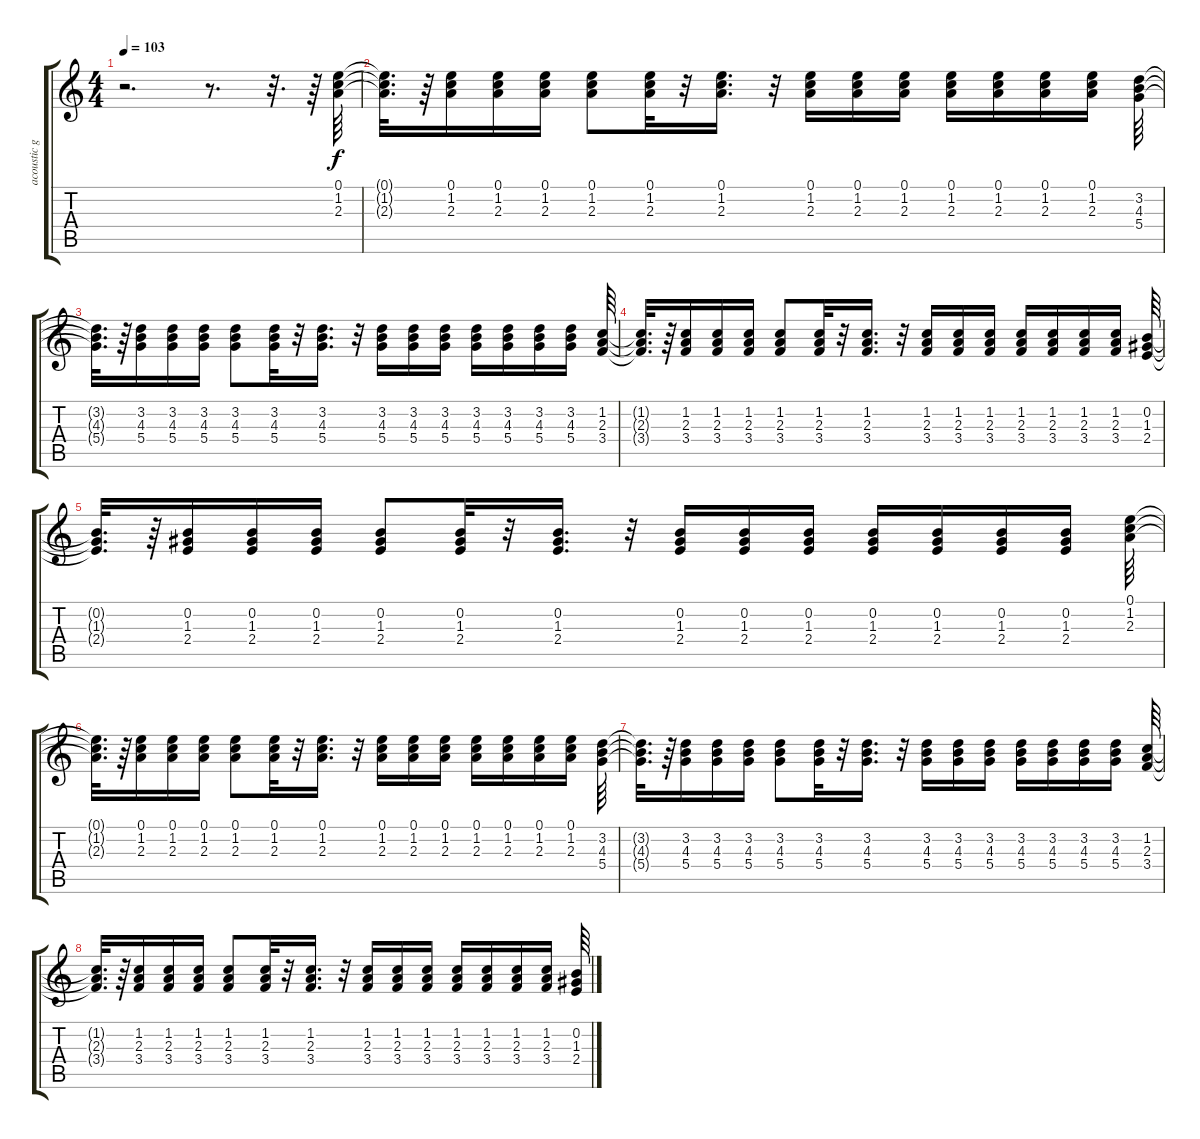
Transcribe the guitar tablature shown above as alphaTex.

\track ("acoustic guitar" "acoustic g") {instrument acousticguitarsteel}
\staff {score tabs}
\tuning (E4 B3 G3 D3 A2 E2) {hide}
\ts (4 4)
\tempo 103
\clef g2
\ks c
r.2{d dy f} r.8{d} r.32{d} r.64 (0.1 1.2 2.3).64 |
(0.1{t} 1.2{t} 2.3{t}).32{d} r.64 (0.1 1.2 2.3).16 (0.1 1.2 2.3).16 (0.1 1.2 2.3).16 (0.1 1.2 2.3).8 (0.1 1.2 2.3).32 r.32 (0.1 1.2 2.3).16{d} r.32 (0.1 1.2 2.3).16 (0.1 1.2 2.3).16 (0.1 1.2 2.3).16 (0.1 1.2 2.3).16 (0.1 1.2 2.3).16 (0.1 1.2 2.3).16 (0.1 1.2 2.3).16 (3.2 4.3 5.4).64 |
(3.2{t} 4.3{t} 5.4{t}).32{d} r.64 (3.2 4.3 5.4).16 (3.2 4.3 5.4).16 (3.2 4.3 5.4).16 (3.2 4.3 5.4).8 (3.2 4.3 5.4).32 r.32 (3.2 4.3 5.4).16{d} r.32 (3.2 4.3 5.4).16 (3.2 4.3 5.4).16 (3.2 4.3 5.4).16 (3.2 4.3 5.4).16 (3.2 4.3 5.4).16 (3.2 4.3 5.4).16 (3.2 4.3 5.4).16 (1.2 2.3 3.4).64 |
(1.2{t} 2.3{t} 3.4{t}).32{d} r.64 (1.2 2.3 3.4).16 (1.2 2.3 3.4).16 (1.2 2.3 3.4).16 (1.2 2.3 3.4).8 (1.2 2.3 3.4).32 r.32 (1.2 2.3 3.4).16{d} r.32 (1.2 2.3 3.4).16 (1.2 2.3 3.4).16 (1.2 2.3 3.4).16 (1.2 2.3 3.4).16 (1.2 2.3 3.4).16 (1.2 2.3 3.4).16 (1.2 2.3 3.4).16 (0.2 1.3 2.4).64 |
(0.2{t} 1.3{t} 2.4{t}).32{d} r.64 (0.2 1.3 2.4).16 (0.2 1.3 2.4).16 (0.2 1.3 2.4).16 (0.2 1.3 2.4).8 (0.2 1.3 2.4).32 r.32 (0.2 1.3 2.4).16{d} r.32 (0.2 1.3 2.4).16 (0.2 1.3 2.4).16 (0.2 1.3 2.4).16 (0.2 1.3 2.4).16 (0.2 1.3 2.4).16 (0.2 1.3 2.4).16 (0.2 1.3 2.4).16 (0.1 1.2 2.3).64 |
(0.1{t} 1.2{t} 2.3{t}).32{d} r.64 (0.1 1.2 2.3).16 (0.1 1.2 2.3).16 (0.1 1.2 2.3).16 (0.1 1.2 2.3).8 (0.1 1.2 2.3).32 r.32 (0.1 1.2 2.3).16{d} r.32 (0.1 1.2 2.3).16 (0.1 1.2 2.3).16 (0.1 1.2 2.3).16 (0.1 1.2 2.3).16 (0.1 1.2 2.3).16 (0.1 1.2 2.3).16 (0.1 1.2 2.3).16 (3.2 4.3 5.4).64 |
(3.2{t} 4.3{t} 5.4{t}).32{d} r.64 (3.2 4.3 5.4).16 (3.2 4.3 5.4).16 (3.2 4.3 5.4).16 (3.2 4.3 5.4).8 (3.2 4.3 5.4).32 r.32 (3.2 4.3 5.4).16{d} r.32 (3.2 4.3 5.4).16 (3.2 4.3 5.4).16 (3.2 4.3 5.4).16 (3.2 4.3 5.4).16 (3.2 4.3 5.4).16 (3.2 4.3 5.4).16 (3.2 4.3 5.4).16 (1.2 2.3 3.4).64 |
(1.2{t} 2.3{t} 3.4{t}).32{d} r.64 (1.2 2.3 3.4).16 (1.2 2.3 3.4).16 (1.2 2.3 3.4).16 (1.2 2.3 3.4).8 (1.2 2.3 3.4).32 r.32 (1.2 2.3 3.4).16{d} r.32 (1.2 2.3 3.4).16 (1.2 2.3 3.4).16 (1.2 2.3 3.4).16 (1.2 2.3 3.4).16 (1.2 2.3 3.4).16 (1.2 2.3 3.4).16 (1.2 2.3 3.4).16 (0.2 1.3 2.4).64
